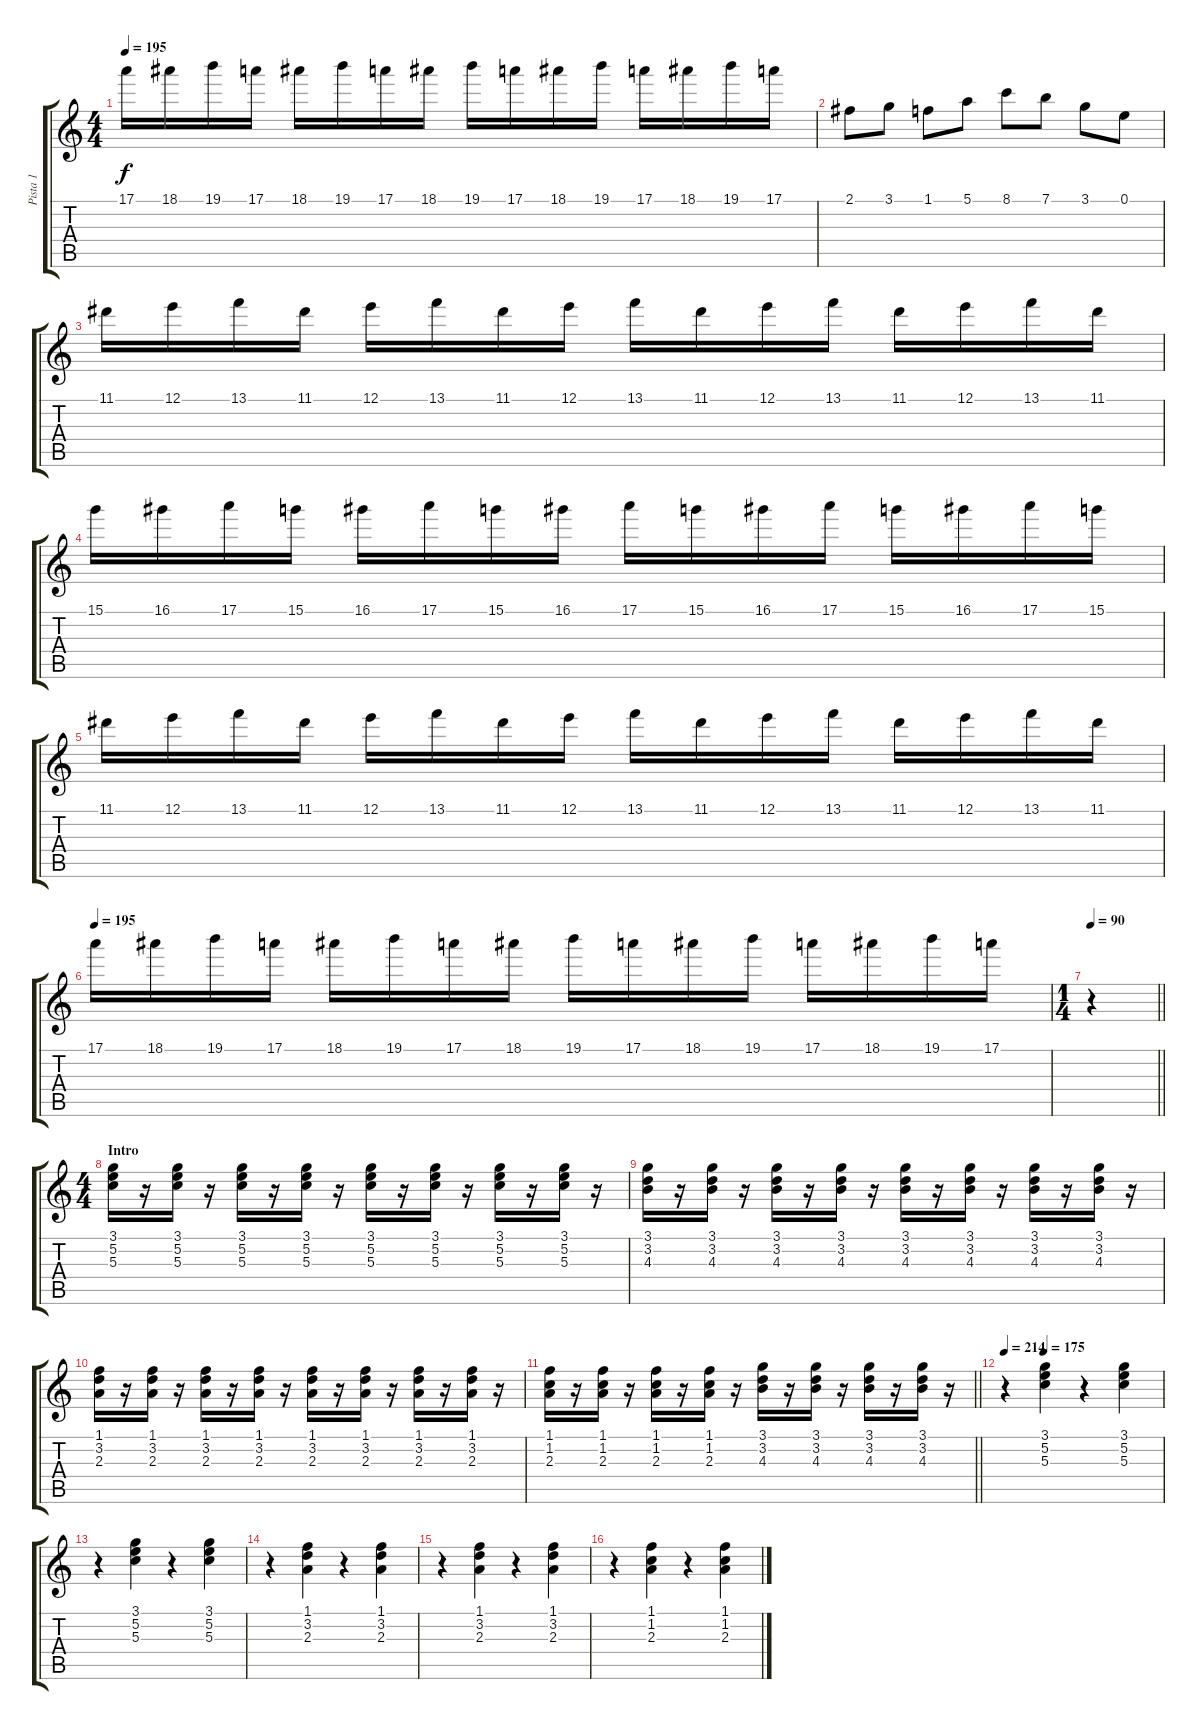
\track ("Pista 1" "Pista 1") {instrument overdrivenguitar}
\staff {score tabs}
\tuning (E4 B3 G3 D3 A2 E2) {hide}
\ts (4 4)
\tempo 195
\clef g2
\ks c
17.1.16{dy f} 18.1.16 19.1.16 17.1.16 18.1.16 19.1.16 17.1.16 18.1.16 19.1.16 17.1.16 18.1.16 19.1.16 17.1.16 18.1.16 19.1.16 17.1.16 |
2.1.8 3.1.8 1.1.8 5.1.8 8.1.8 7.1.8 3.1.8 0.1.8 |
11.1.16 12.1.16 13.1.16 11.1.16 12.1.16 13.1.16 11.1.16 12.1.16 13.1.16 11.1.16 12.1.16 13.1.16 11.1.16 12.1.16 13.1.16 11.1.16 |
15.1.16 16.1.16 17.1.16 15.1.16 16.1.16 17.1.16 15.1.16 16.1.16 17.1.16 15.1.16 16.1.16 17.1.16 15.1.16 16.1.16 17.1.16 15.1.16 |
11.1.16 12.1.16 13.1.16 11.1.16 12.1.16 13.1.16 11.1.16 12.1.16 13.1.16 11.1.16 12.1.16 13.1.16 11.1.16 12.1.16 13.1.16 11.1.16 |
\tempo 195
17.1.16 18.1.16 19.1.16 17.1.16 18.1.16 19.1.16 17.1.16 18.1.16 19.1.16 17.1.16 18.1.16 19.1.16 17.1.16 18.1.16 19.1.16 17.1.16 |
\ts (1 4)
\tempo 90
\barLineRight lightlight
r.4{instrument electricguitarclean} |
\ts (4 4)
\section ("" "Intro")
(3.1 5.2 5.3).16 r.16 (3.1 5.2 5.3).16 r.16 (3.1 5.2 5.3).16 r.16 (3.1 5.2 5.3).16 r.16 (3.1 5.2 5.3).16 r.16 (3.1 5.2 5.3).16 r.16 (3.1 5.2 5.3).16 r.16 (3.1 5.2 5.3).16 r.16 |
(3.1 3.2 4.3).16 r.16 (3.1 3.2 4.3).16 r.16 (3.1 3.2 4.3).16 r.16 (3.1 3.2 4.3).16 r.16 (3.1 3.2 4.3).16 r.16 (3.1 3.2 4.3).16 r.16 (3.1 3.2 4.3).16 r.16 (3.1 3.2 4.3).16 r.16 |
(1.1 3.2 2.3).16 r.16 (1.1 3.2 2.3).16 r.16 (1.1 3.2 2.3).16 r.16 (1.1 3.2 2.3).16 r.16 (1.1 3.2 2.3).16 r.16 (1.1 3.2 2.3).16 r.16 (1.1 3.2 2.3).16 r.16 (1.1 3.2 2.3).16 r.16 |
\barLineRight lightlight
(1.1 1.2 2.3).16 r.16 (1.1 1.2 2.3).16 r.16 (1.1 1.2 2.3).16 r.16 (1.1 1.2 2.3).16 r.16 (3.1 3.2 4.3).16 r.16 (3.1 3.2 4.3).16 r.16 (3.1 3.2 4.3).16 r.16 (3.1 3.2 4.3).16 r.16 |
\tempo 214
\tempo (175 0.25)
r.4 (3.1 5.2 5.3).4 r.4 (3.1 5.2 5.3).4 |
r.4 (3.1 5.2 5.3).4 r.4 (3.1 5.2 5.3).4 |
r.4 (1.1 3.2 2.3).4 r.4 (1.1 3.2 2.3).4 |
r.4 (1.1 3.2 2.3).4 r.4 (1.1 3.2 2.3).4 |
r.4 (1.1 1.2 2.3).4 r.4 (1.1 1.2 2.3).4
